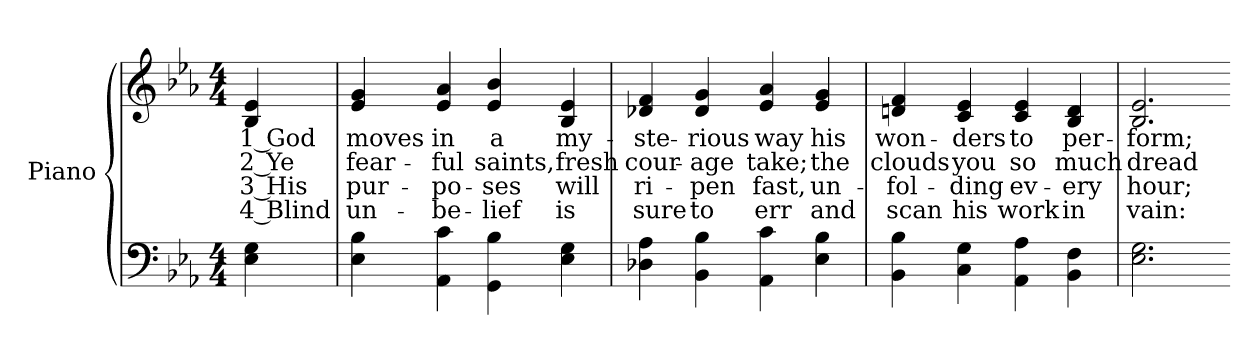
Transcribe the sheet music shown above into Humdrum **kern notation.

**kern	**kern	**text	**text	**text	**text
*part2	*part1	*part1	*part1	*part1	*part1
*staff2	*staff1	*staff1	*staff1	*staff1	*staff1
*I"Piano	*I"Piano	*	*	*	*
*I'Pno.	*I'Pno.	*	*	*	*
!!LO:PB:g=z
*clefF4	*clefG2	*	*	*	*
*k[b-e-a-]	*k[b-e-a-]	*	*	*	*
*E-:	*E-:	*	*	*	*
*M4/4	*M4/4	*	*	*	*
=	=	=	=	=	=
!	!	!LO:LY:b:color=#000000	!LO:LY:b:color=#000000	!LO:LY:b:color=#000000	!LO:LY:b:color=#000000
4E-i\ 4Gi	4B-i/ 4e-i	1 God	2 Ye	3 His	4 Blind
=1	=1	=1	=1	=1	=1
!	!	!LO:LY:b:color=#000000	!LO:LY:b:color=#000000	!LO:LY:b:color=#000000	!LO:LY:b:color=#000000
4E-i\ 4B-i	4e-i/ 4gi	moves	fear-	pur-	-un-
!	!	!LO:LY:b:color=#000000	!LO:LY:b:color=#000000	!LO:LY:b:color=#000000	!LO:LY:b:color=#000000
4AA-i\ 4ci	4e-i/ 4a-i	in	-ful	-po-	-be-
!	!	!LO:LY:b:color=#000000	!LO:LY:b:color=#000000	!LO:LY:b:color=#000000	!LO:LY:b:color=#000000
4GGi\ 4B-i	4e-i/ 4b-i	a	saints,	-ses	lief
!	!	!LO:LY:b:color=#000000	!LO:LY:b:color=#000000	!LO:LY:b:color=#000000	!LO:LY:b:color=#000000
4E-i\ 4Gi	4B-i/ 4e-i	my-	fresh	will	is
=2	=2	=2	=2	=2	=2
!	!	!LO:LY:b:color=#000000	!LO:LY:b:color=#000000	!LO:LY:b:color=#000000	!LO:LY:b:color=#000000
4D-Xi\ 4A-i	4d-Xi/ 4fi	-ste-	cour-	ri-	-sure
!	!	!LO:LY:b:color=#000000	!LO:LY:b:color=#000000	!LO:LY:b:color=#000000	!LO:LY:b:color=#000000
4BB-i\ 4B-i	4d-i/ 4gi	-rious	-age	pen	to
!	!	!LO:LY:b:color=#000000	!LO:LY:b:color=#000000	!LO:LY:b:color=#000000	!LO:LY:b:color=#000000
4AA-i\ 4ci	4e-i/ 4a-i	way	take;	fast,	err
!	!	!LO:LY:b:color=#000000	!LO:LY:b:color=#000000	!LO:LY:b:color=#000000	!LO:LY:b:color=#000000
4E-i\ 4B-i	4e-i/ 4gi	his	the	un-	-and
=3	=3	=3	=3	=3	=3
!	!	!LO:LY:b:color=#000000	!LO:LY:b:color=#000000	!LO:LY:b:color=#000000	!LO:LY:b:color=#000000
4BB-i\ 4B-i	4dni/ 4fi	won-	clouds	fol-	-scan
!	!	!LO:LY:b:color=#000000	!LO:LY:b:color=#000000	!LO:LY:b:color=#000000	!LO:LY:b:color=#000000
4Ci\ 4Gi	4ci/ 4e-i	-ders	you	ding	his
!	!	!LO:LY:b:color=#000000	!LO:LY:b:color=#000000	!LO:LY:b:color=#000000	!LO:LY:b:color=#000000
4AA-i\ 4A-i	4ci/ 4e-i	to	so	ev-	-work
!	!	!LO:LY:b:color=#000000	!LO:LY:b:color=#000000	!LO:LY:b:color=#000000	!LO:LY:b:color=#000000
4BB-i\ 4Fi	4B-i/ 4di	per-	much	ery	in
!!LO:LB:g=z
=4	=4	=4	=4	=4	=4
!	!	!LO:LY:b:color=#000000	!LO:LY:b:color=#000000	!LO:LY:b:color=#000000	!LO:LY:b:color=#000000
2.E-i\ 2.Gi	2.B-i/ 2.e-i	-form;	dread	hour;	vain:
=-	=-	=-	=-	=-	=-
*-	*-	*-	*-	*-	*-
